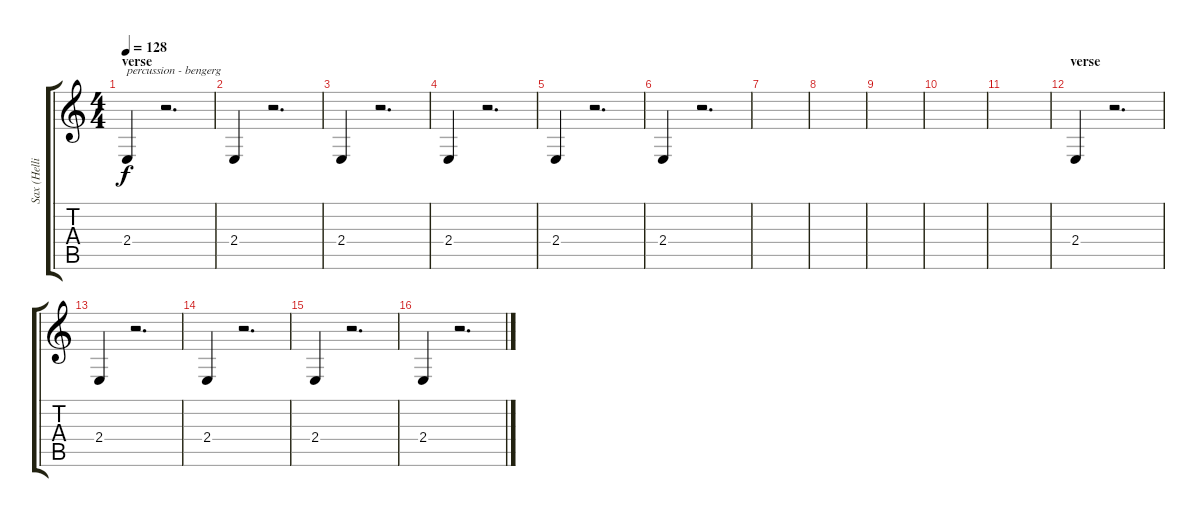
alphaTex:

\track ("Sax (Helliwell)" "Sax (Helli") {instrument altosax}
\staff {score tabs}
\tuning (E4 B3 G3 D3 A2 E2) {hide}
\ts (4 4)
\section ("" "verse")
\tempo 128
\clef g2
\ks c
2.4.4{txt "percussion - bengerg" dy f volume 11 instrument reversecymbal} r.2{d} |
2.4.4 r.2{d} |
2.4.4 r.2{d} |
2.4.4 r.2{d} |
2.4.4 r.2{d} |
2.4.4 r.2{d} |
|
|
|
|
|
\section ("" "verse")
2.4.4{volume 11 instrument reversecymbal} r.2{d} |
2.4.4 r.2{d} |
2.4.4 r.2{d} |
2.4.4 r.2{d} |
2.4.4 r.2{d}
